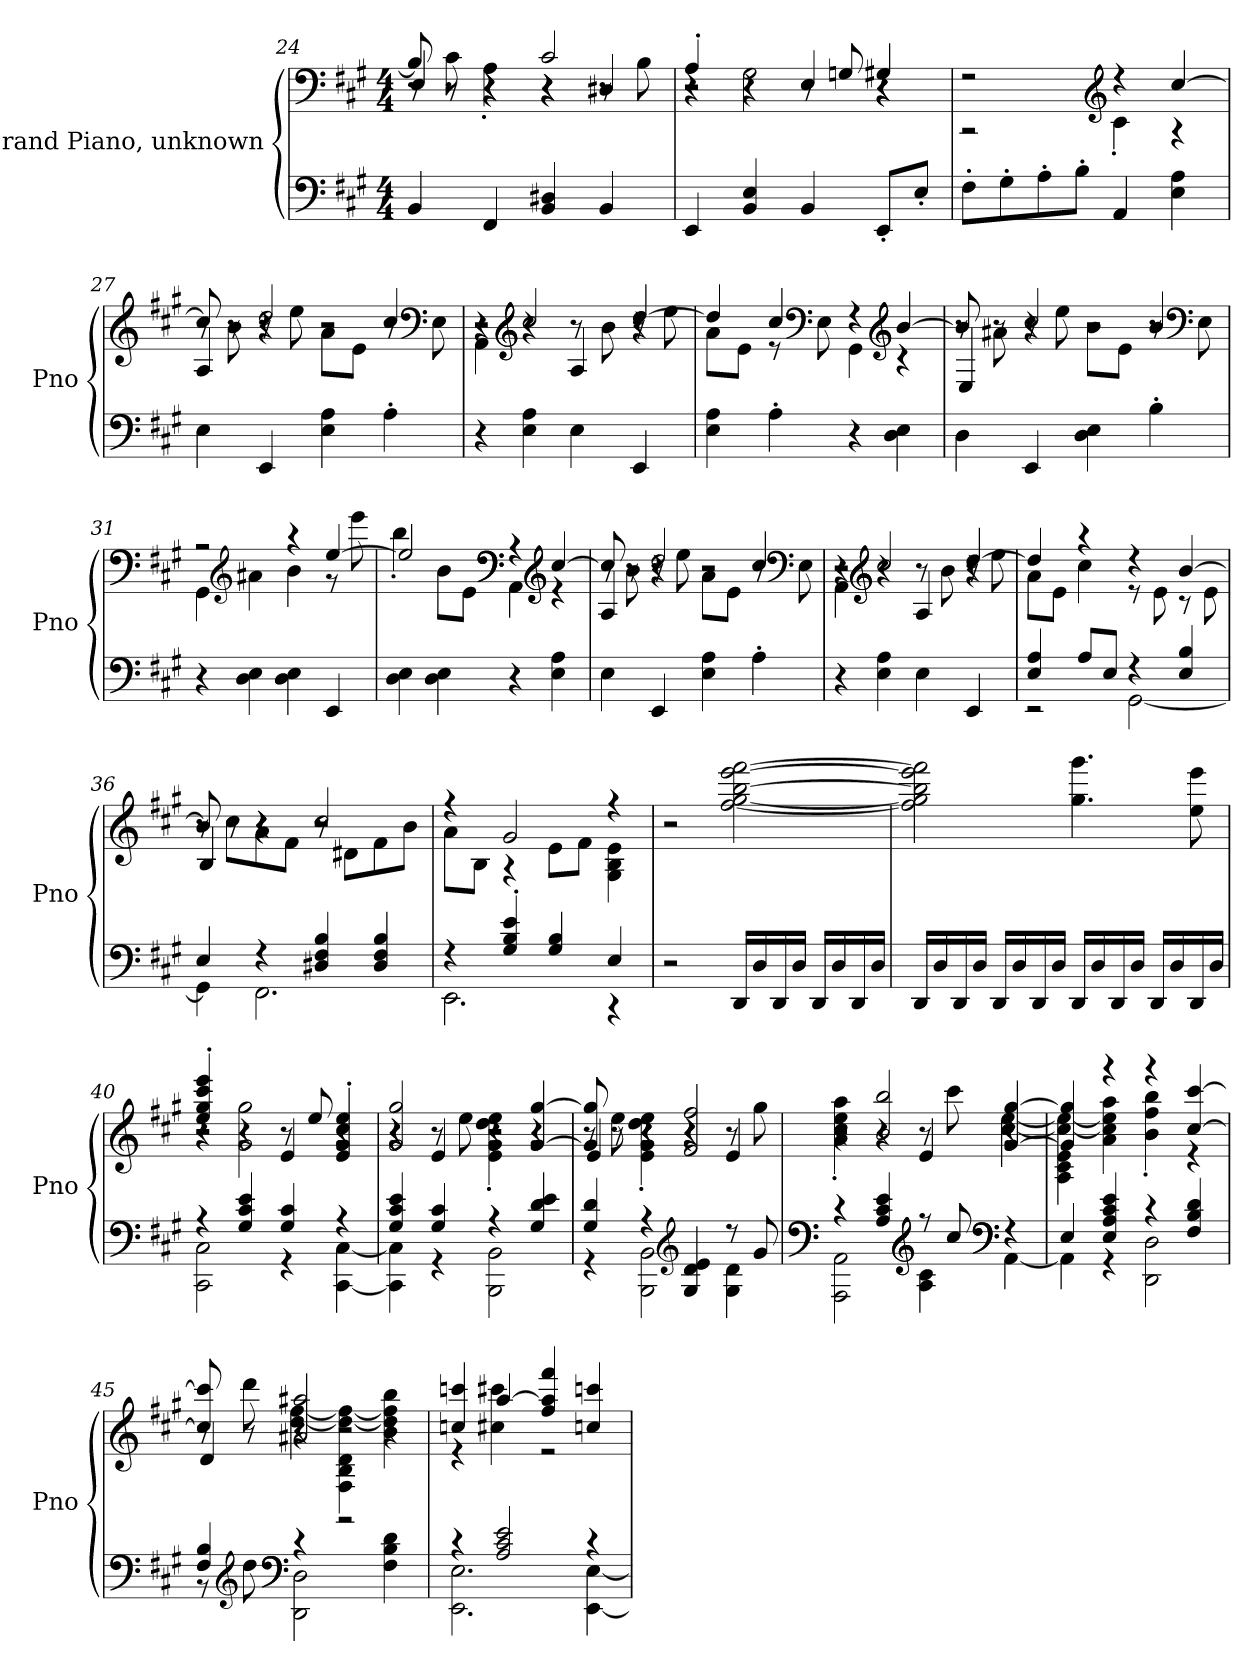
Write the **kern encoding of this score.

**kern	**kern
*part1	*part1
*staff2	*staff1
*I"Grand Piano, unknown	*
*I'Pno	*
*clefF4	*clefF4
*k[f#c#g#]	*k[f#c#g#]
*M4/4	*M4/4
=24	=24
*	*^
*	*	*^
4BB/	8B/]	8r	4E/
.	8r	8c#\	.
4FF#/	4r	4A'\	4r
4BB/ 4D#X/	2c#/	4r	4r
4BB/	.	8r	4D#X/
.	.	8B\	.
=25	=25	=25	=25
4EE/	4A'/	4r	2r
4BB/ 4E/	4r	2G#\	.
4BB/	8r	.	4E/
.	8Gn/	.	.
8EE'/L	4G#X/	4r	4r
8E'/J	.	.	.
*	*	*v	*v
=26	=26	=26
8F#'\L	2r	2r
8G#'\	.	.
8A'\	.	.
8B'\J	.	.
*	*clefG2	*
4AA/	4r	4c#'\
4E\ 4A\	[4cc#/	4r
!!LO:LB:g=z
=27	=27	=27
*	*	*^
4E\	8cc#/]	8r	4A/
.	8r	8b\	.
4EE/	2dd/	8r	4r
.	.	8ee\	.
4E\ 4A\	.	8a\L	2r
.	.	8e\J	.
4A'\	4cc#/	8r	.
*	*clefF4	*	*
.	.	8E\	.
=28	=28	=28	=28
4r	4r	4AA\	2r
*	*clefG2	*	*
4E\ 4A\	2cc#/	4r	.
4E\	.	8r	4A/
.	.	8b\	.
4EE/	[4dd/	8r	4r
.	.	8ee\	.
*	*	*v	*v
=29	=29	=29
4E\ 4A\	4dd/]	8a\L
.	.	8e\J
4A'\	4cc#/	8r
*	*clefF4	*
.	.	8E\
4r	4r	4GG#\
*	*clefG2	*
4D\ 4E\	[4b/	4r
=30	=30	=30
*	*	*^
4D\	8b/]	8r	4E/
.	8r	8a#X\	.
4EE/	2cc#/	8r	4r
.	.	8ee\	.
4D\ 4E\	.	8b\L	2r
.	.	8e\J	.
4B'\	4b/	8r	.
*	*clefF4	*	*
.	.	8E\	.
*	*	*v	*v
!!LO:LB:g=z
=31	=31	=31
4r	2r	4GG#\
*	*clefG2	*
4D\ 4E\	.	4a#X\
4D\ 4E\	4r	4b\
4EE/	[4ee/	8r
.	.	8eee\
=32	=32	=32
4D\ 4E\	2ee/]	4bb'\
4D\ 4E\	.	8b\L
.	.	8e\J
*	*clefF4	*
4r	4r	4AA\
*	*clefG2	*
4E\ 4A\	[4cc#/	4r
=33	=33	=33
*	*	*^
4E\	8cc#/]	8r	4A/
.	8r	8b\	.
4EE/	2dd/	8r	4r
.	.	8ee\	.
4E\ 4A\	.	8a\L	2r
.	.	8e\J	.
4A'\	4cc#/	8r	.
*	*clefF4	*	*
.	.	8E\	.
=34	=34	=34	=34
4r	4r	4AA\	2r
*	*clefG2	*	*
4E\ 4A\	2cc#/	4r	.
4E\	.	8r	4A/
.	.	8b\	.
4EE/	[4dd/	8r	4r
.	.	8ee\	.
*	*	*v	*v
!!LO:PB:g=z
=35	=35	=35
*^	*	*
4E/ 4A/	2r	4dd/]	8a\L
.	.	.	8e\J
8A/L	.	4r	4cc#\
8E/J	.	.	.
4r	[2GG#\	4r	8r
.	.	.	8e\
4E/ 4B/	.	[4b/	8r
.	.	.	8e\
=36	=36	=36	=36
*	*	*	*^
4E/	4GG#\]	8b/]	8r	4B/
.	.	8r	8cc#\L	.
4r	2.FF#\	4r	8a\	4r
.	.	.	8f#\J	.
4D#X/ 4F#/ 4B/	.	2cc#/	8r	2r
.	.	.	8d#X\L	.
4D#/ 4F#/ 4B/	.	.	8f#\	.
.	.	.	8b\J	.
*	*	*	*v	*v
=37	=37	=37	=37
4r	2.EE\	4r	8a\L
.	.	.	8B\J
4G#/' 4B/' 4e/'	.	2g#/	4r
4G#/ 4B/	.	.	8e\L
.	.	.	8f#\J
4E/	4r	4r	4G#\ 4B\ 4e\
*v	*v	*	*
*	*v	*v
=38	=38
2r	2r
16DD/LL	[2ff#\ [2gg#\ [2bb\ [2eee\ [2fff#\
16D/	.
16DD/	.
16D/JJ	.
16DD/LL	.
16D/	.
16DD/	.
16D/JJ	.
!!LO:LB:g=z
=39	=39
16DD/LL	2ff#\] 2gg#\] 2bb\] 2eee\] 2fff#\]
16D/	.
16DD/	.
16D/JJ	.
16DD/LL	.
16D/	.
16DD/	.
16D/JJ	.
16DD/LL	4.gg#\ 4.ggg#\
16D/	.
16DD/	.
16D/JJ	.
16DD/LL	.
16D/	.
16DD/	8ee\ 8eee\
16D/JJ	.
=40	=40
*^	*^
*	*	*	*^
4r	2CC#\ 2C#\	4ee/' 4gg#/' 4ccc#/' 4eee/'	4r	2r
4G#/ 4c#/ 4e/	.	4r	2g#\ 2gg#\	.
4G#/ 4c#/	4r	8r	.	4e/
.	.	8ee/	.	.
4r	[4CC#\ [4C#\	4e/' 4g#/' 4cc#/' 4ee/'	4r	4r
=41	=41	=41	=41	=41
4G#/ 4c#/ 4e/	4CC#\] 4C#\]	2g#/ 2gg#/	4r	4r
4G#/ 4c#/	4r	.	8r	4e/
.	.	.	8ee\	.
4r	2BBB\ 2BB\	4r	4e\' 4g#\' 4dd\' 4ee\'	2r
4G#/ 4d/ 4e/	.	[4g#/ [4gg#/	4r	.
=42	=42	=42	=42	=42
4G#/ 4d/	4r	8g#/] 8gg#/]	8r	4e/
.	.	8r	8ee\	.
4r	2BBB\ 2BB\	4r	4e\' 4g#\' 4dd\' 4ee\'	4r
*clefG2	*	*	*	*
4G#/ 4d/ 4e/	.	2f#/ 2ff#/	4r	4r
8r	4G#\ 4d\	.	8r	4e/
8g#/	.	.	8gg#\	.
!!LO:LB:g=z	!!	!!
=43	=43	=43	=43	=43
*clefF4	*	*	*	*
4r	2AAA\ 2AA\	4r	4a\' 4cc#\' 4ee\' 4aa\'	2r
4A/ 4c#/ 4e/	.	2b/ 2bb/	4r	.
*clefG2	*	*	*	*
8r	4A\ 4c#\	.	8r	4e/
8cc#/	.	.	8ccc#\	.
*clefF4	*	*	*	*
4r	[4AA\	[4g#/ [4gg#/	[4cc#\ [4ee\	4r
*	*	*	*v	*v
=44	=44	=44	=44
4E/	4AA\]	4g#/] 4gg#/]	4A\ 4c#\ 4e\ 4cc#\_ 4ee\_
4E/ 4A/ 4c#/ 4e/	4r	4r	4a\ 4cc#\] 4ee\] 4aa\
4r	2DD\ 2D\	4r	4b\' 4ff#\' 4bb\'
4F#/ 4B/ 4d/	.	[4cc#/ [4ccc#/	4r
=45	=45	=45	=45
*	*	*	*^
4F#/ 4B/	8r	8cc#/] 8ccc#/]	8r	4d/
*clefG2	*	*	*	*
.	8dd\	8r	8ddd\	.
*clefF4	*	*	*	*
4r	2DD\ 2D\	2a#X/ 2aa#X/	[4dd\ [4ff#\	4r
2r	.	.	4F#\ 4B\ 4d\ 4dd\_ 4ff#\_	2r
.	4F#\ 4B\ 4d\	4r	4b\ 4dd\] 4ff#\] 4bb\	.
*	*	*	*v	*v
=46	=46	=46	=46
4r	2.EE\ 2.E\	4ccn/ 4cccn/	4r
2A/ 2c#/ 2e/	.	[4aa/	4cc#X\ 4ccc#X\
.	.	4ff#/ 4aa/] 4fff#/	2r
4r	[4EE\ [4E\	4ccn/ 4cccn/	.
*v	*v	*	*
*	*v	*v
=	=
*-	*-
